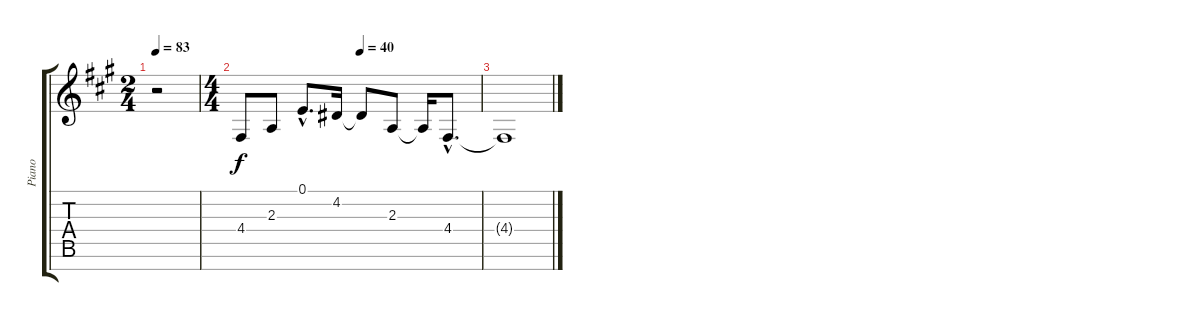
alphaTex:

\track ("Piano" "Piano") {instrument brightacousticpiano}
\staff {score tabs}
\tuning (E4 B3 G3 D3 A2 E2 B1) {hide}
\ts (2 4)
\tempo 83
\clef g2
\ks f#minor
r.2{dy f} |
\ts (4 4)
\tempo (40 0.5)
4.4.8 2.3.8 0.1{hac}.8{d} 4.2.16 4.2{t}.8 2.3.8 2.3{t}.16 4.4{hac}.8{d} |
4.4{t}.1
